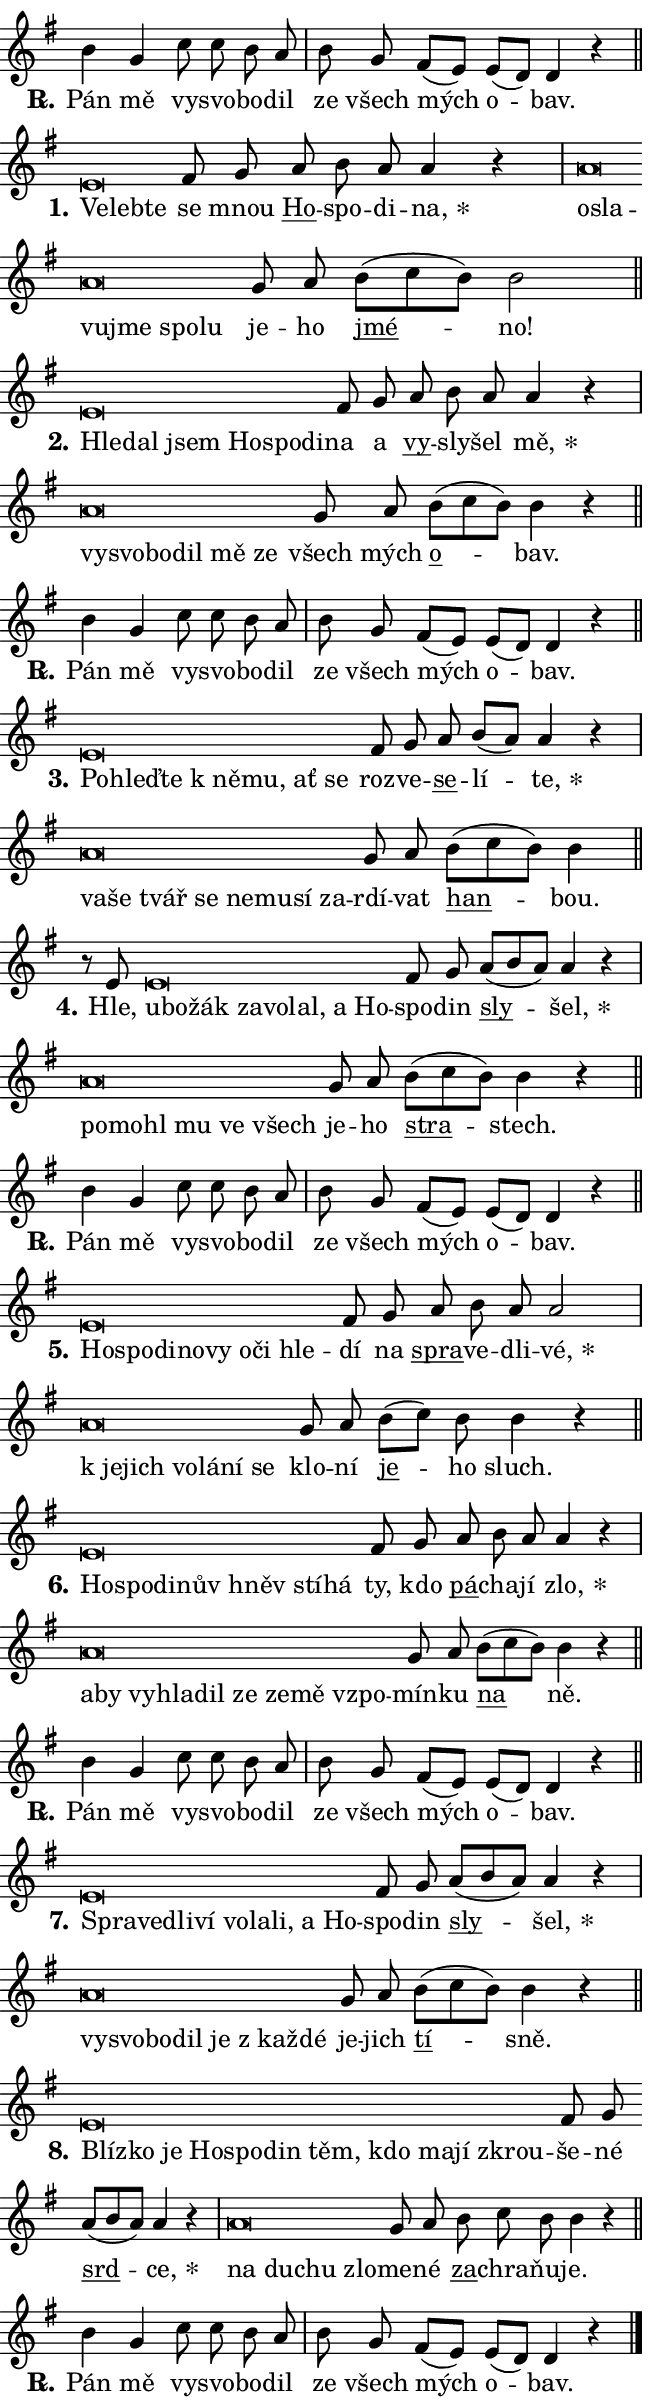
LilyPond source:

\version "2.24.0"
\header { tagline = "" }
\paper {
  indent = 0\cm
  top-margin = 0\cm
  right-margin = 0.13\cm % to fit lyric hyphens
  bottom-margin = 0\cm
  left-margin = 0\cm
  paper-width = 11\cm
  page-breaking = #ly:one-page-breaking
  system-system-spacing.basic-distance = #11
  score-system-spacing.basic-distance = #11
  ragged-last = ##f
}


%% Author: Thomas Morley
%% https://lists.gnu.org/archive/html/lilypond-user/2020-05/msg00002.html
#(define (line-position grob)
"Returns position of @var[grob} in current system:
   @code{'start}, if at first time-step
   @code{'end}, if at last time-step
   @code{'middle} otherwise
"
  (let* ((col (ly:item-get-column grob))
         (ln (ly:grob-object col 'left-neighbor))
         (rn (ly:grob-object col 'right-neighbor))
         (col-to-check-left (if (ly:grob? ln) ln col))
         (col-to-check-right (if (ly:grob? rn) rn col))
         (break-dir-left
           (and
             (ly:grob-property col-to-check-left 'non-musical #f)
             (ly:item-break-dir col-to-check-left)))
         (break-dir-right
           (and
             (ly:grob-property col-to-check-right 'non-musical #f)
             (ly:item-break-dir col-to-check-right))))
        (cond ((eqv? 1 break-dir-left) 'start)
              ((eqv? -1 break-dir-right) 'end)
              (else 'middle))))

#(define (tranparent-at-line-position vctor)
  (lambda (grob)
  "Relying on @code{line-position} select the relevant enry from @var{vctor}.
Used to determine transparency,"
    (case (line-position grob)
      ((end) (not (vector-ref vctor 0)))
      ((middle) (not (vector-ref vctor 1)))
      ((start) (not (vector-ref vctor 2))))))

noteHeadBreakVisibility =
#(define-music-function (break-visibility)(vector?)
"Makes @code{NoteHead}s transparent relying on @var{break-visibility}"
#{
  \override NoteHead.transparent =
    #(tranparent-at-line-position break-visibility)
#})

#(define delete-ledgers-for-transparent-note-heads
  (lambda (grob)
    "Reads whether a @code{NoteHead} is transparent.
If so this @code{NoteHead} is removed from @code{'note-heads} from
@var{grob}, which is supposed to be @code{LedgerLineSpanner}.
As a result ledgers are not printed for this @code{NoteHead}"
    (let* ((nhds-array (ly:grob-object grob 'note-heads))
           (nhds-list
             (if (ly:grob-array? nhds-array)
                 (ly:grob-array->list nhds-array)
                 '()))
           ;; Relies on the transparent-property being done before
           ;; Staff.LedgerLineSpanner.after-line-breaking is executed.
           ;; This is fragile ...
           (to-keep
             (remove
               (lambda (nhd)
                 (ly:grob-property nhd 'transparent #f))
               nhds-list)))
      ;; TODO find a better method to iterate over grob-arrays, similiar
      ;; to filter/remove etc for lists
      ;; For now rebuilt from scratch
      (set! (ly:grob-object grob 'note-heads)  '())
      (for-each
        (lambda (nhd)
          (ly:pointer-group-interface::add-grob grob 'note-heads nhd))
        to-keep))))

squashNotes = {
  \override NoteHead.X-extent = #'(-0.2 . 0.2)
  \override NoteHead.Y-extent = #'(-0.75 . 0)
  \override NoteHead.stencil =
    #(lambda (grob)
       (let ((pos (ly:grob-property grob 'staff-position)))
         (begin
           (if (< pos -7) (display "ERROR: Lower brevis then expected\n") (display ""))
           (if (<= pos -6) ly:text-interface::print ly:note-head::print))))
}
unSquashNotes = {
  \revert NoteHead.X-extent
  \revert NoteHead.Y-extent
  \revert NoteHead.stencil
}

hideNotes = \noteHeadBreakVisibility #begin-of-line-visible
unHideNotes = \noteHeadBreakVisibility #all-visible

% work-around for resetting accidentals
% https://lilypond.org/doc/v2.23/Documentation/notation/displaying-rhythms#unmetered-music
cadenzaMeasure = {
  \cadenzaOff
  \partial 1024 s1024
  \cadenzaOn
}

#(define-markup-command (accent layout props text) (markup?)
  "Underline accented syllable"
  (interpret-markup layout props
    #{\markup \override #'(offset . 4.3) \underline { #text }#}))

responsum = \markup \concat {
  "R" \hspace #-1.05 \path #0.1 #'((moveto 0 0.07) (lineto 0.9 0.8)) \hspace #0.05 "."
}

spaceSize = #0.6828661417322834 % exact space size for TeX Gyre Schola

\layout {
  \context {
    \Staff
    \remove "Time_signature_engraver"
    \override LedgerLineSpanner.after-line-breaking = #delete-ledgers-for-transparent-note-heads
  }
  \context {
    \Lyrics {
      \override LyricSpace.minimum-distance = \spaceSize
      \override LyricText.font-name = #"TeX Gyre Schola"
      \override LyricText.font-size = 1
      \override StanzaNumber.font-name = #"TeX Gyre Schola Bold"
      \override StanzaNumber.font-size = 1
    }
  }
  \context {
    \Score 
    \override NoteHead.text =
      #(lambda (grob) 
        (let ((pos (ly:grob-property grob 'staff-position)))
          #{\markup {
            \combine
              \halign #-0.55 \raise #(if (= pos -6) 0 0.5) \override #'(thickness . 2) \draw-line #'(3.2 . 0)
              \musicglyph "noteheads.sM1"
          }#}))
  }
}

% magnetic-lyrics.ily
%
%   written by
%     Jean Abou Samra <jean@abou-samra.fr>
%     Werner Lemberg <wl@gnu.org>
%
%   adapted by
%     Jiri Hon <jiri.hon@gmail.com>
%
% Version 2022-Apr-15

% https://www.mail-archive.com/lilypond-user@gnu.org/msg149350.html

#(define (Left_hyphen_pointer_engraver context)
   "Collect syllable-hyphen-syllable occurrences in lyrics and store
them in properties.  This engraver only looks to the left.  For
example, if the lyrics input is @code{foo -- bar}, it does the
following.

@itemize @bullet
@item
Set the @code{text} property of the @code{LyricHyphen} grob between
@q{foo} and @q{bar} to @code{foo}.

@item
Set the @code{left-hyphen} property of the @code{LyricText} grob with
text @q{foo} to the @code{LyricHyphen} grob between @q{foo} and
@q{bar}.
@end itemize

Use this auxiliary engraver in combination with the
@code{lyric-@/text::@/apply-@/magnetic-@/offset!} hook."
   (let ((hyphen #f)
         (text #f))
     (make-engraver
      (acknowledgers
       ((lyric-syllable-interface engraver grob source-engraver)
        (set! text grob)))
      (end-acknowledgers
       ((lyric-hyphen-interface engraver grob source-engraver)
        ;(when (not (grob::has-interface grob 'lyric-space-interface))
          (set! hyphen grob)));)
      ((stop-translation-timestep engraver)
       (when (and text hyphen)
         (ly:grob-set-object! text 'left-hyphen hyphen))
       (set! text #f)
       (set! hyphen #f)))))

#(define (lyric-text::apply-magnetic-offset! grob)
   "If the space between two syllables is less than the value in
property @code{LyricText@/.details@/.squash-threshold}, move the right
syllable to the left so that it gets concatenated with the left
syllable.

Use this function as a hook for
@code{LyricText@/.after-@/line-@/breaking} if the
@code{Left_@/hyphen_@/pointer_@/engraver} is active."
   (let ((hyphen (ly:grob-object grob 'left-hyphen #f)))
     (when hyphen
       (let ((left-text (ly:spanner-bound hyphen LEFT)))
         (when (grob::has-interface left-text 'lyric-syllable-interface)
           (let* ((common (ly:grob-common-refpoint grob left-text X))
                  (this-x-ext (ly:grob-extent grob common X))
                  (left-x-ext
                   (begin
                     ;; Trigger magnetism for left-text.
                     (ly:grob-property left-text 'after-line-breaking)
                     (ly:grob-extent left-text common X)))
                  ;; `delta` is the gap width between two syllables.
                  (delta (- (interval-start this-x-ext)
                            (interval-end left-x-ext)))
                  (details (ly:grob-property grob 'details))
                  (threshold (assoc-get 'squash-threshold details 0.2)))
             (when (< delta threshold)
               (let* (;; We have to manipulate the input text so that
                      ;; ligatures crossing syllable boundaries are not
                      ;; disabled.  For languages based on the Latin
                      ;; script this is essentially a beautification.
                      ;; However, for non-Western scripts it can be a
                      ;; necessity.
                      (lt (ly:grob-property left-text 'text))
                      (rt (ly:grob-property grob 'text))
                      (is-space (grob::has-interface hyphen 'lyric-space-interface))
                      (space (if is-space " " ""))
                      (extra-delta (if is-space spaceSize 0))
                      ;; Append new syllable.
                      (ltrt-space (if (and (string? lt) (string? rt))
                                (string-append lt space rt)
                                (make-concat-markup (list lt space rt))))
                      ;; Right-align `ltrt` to the right side.
                      (ltrt-space-markup (grob-interpret-markup
                               grob
                               (make-translate-markup
                                (cons (interval-length this-x-ext) 0)
                                (make-right-align-markup ltrt-space)))))
                 (begin
                   ;; Don't print `left-text`.
                   (ly:grob-set-property! left-text 'stencil #f)
                   ;; Set text and stencil (which holds all collected
                   ;; syllables so far) and shift it to the left.
                   (ly:grob-set-property! grob 'text ltrt-space)
                   (ly:grob-set-property! grob 'stencil ltrt-space-markup)
                   (ly:grob-translate-axis! grob (- (- delta extra-delta)) X))))))))))


#(define (lyric-hyphen::displace-bounds-first grob)
   ;; Make very sure this callback isn't triggered too early.
   (let ((left (ly:spanner-bound grob LEFT))
         (right (ly:spanner-bound grob RIGHT)))
     (ly:grob-property left 'after-line-breaking)
     (ly:grob-property right 'after-line-breaking)
     (ly:lyric-hyphen::print grob)))

squashThreshold = #0.4

\layout {
  \context {
    \Lyrics
    \consists #Left_hyphen_pointer_engraver
    \override LyricText.after-line-breaking =
      #lyric-text::apply-magnetic-offset!
    \override LyricHyphen.stencil = #lyric-hyphen::displace-bounds-first
    \override LyricText.details.squash-threshold = \squashThreshold
    \override LyricHyphen.minimum-distance = 0
    \override LyricHyphen.minimum-length = \squashThreshold
  }
}

squashText = \override LyricText.details.squash-threshold = 9999
unSquashText = \override LyricText.details.squash-threshold = \squashThreshold

leftText = \override LyricText.self-alignment-X = #LEFT
unLeftText = \revert LyricText.self-alignment-X

starOffset = #(lambda (grob) 
                (let ((x_offset (ly:self-alignment-interface::aligned-on-x-parent grob)))
                  (if (= x_offset 0) 0 (+ x_offset 1.2))))

star = #(define-music-function (syllable)(string?)
"Append star separator at the end of a syllable"
#{
  \once \override LyricText.X-offset = #starOffset
  \lyricmode { \markup {
    #syllable
    \override #'((font-name . "TeX Gyre Schola Bold")) \hspace #0.2 \lower #0.65 \larger "*"
  } }
#})

starAccent = #(define-music-function (syllable)(string?)
"Append star separator at the end of a syllable and make accent"
#{
  \once \override LyricText.X-offset = #starOffset
  \lyricmode { \markup {
    \accent #syllable
    \override #'((font-name . "TeX Gyre Schola Bold")) \hspace #0.2 \lower #0.65 \larger "*"
  } }
#})

breath = #(define-music-function (syllable)(string?)
"Append breathing indicator at the end of a syllable"
#{
  \lyricmode { \markup { #syllable "+" } }
#})

optionalBreath = #(define-music-function (syllable)(string?)
"Append optional breathing indicator at the end of a syllable"
#{
  \lyricmode { \markup { #syllable "(+)" } }
#})


\score {
    <<
        \new Voice = "melody" { \cadenzaOn \key g \major \relative { b'4 g c8 c b a \cadenzaMeasure \bar "|" b g \bar "" fis[( e)] \bar "" e[( d)] d4 r \cadenzaMeasure \bar "||" \break } }
        \new Lyrics \lyricsto "melody" { \lyricmode { \set stanza = \responsum
Pán mě vy -- svo -- bo -- dil ze všech mých o -- bav. } }
    >>
    \layout {}
}

\score {
    <<
        \new Voice = "melody" { \cadenzaOn \key g \major \relative { \squashNotes e'\breve*1/16 \hideNotes \breve*1/16 \breve*1/16 \bar "" \unHideNotes \unSquashNotes fis8 g \bar "" a b a a4 r \cadenzaMeasure \bar "|" \squashNotes a\breve*1/16 \hideNotes \breve*1/16 \bar "" \breve*1/16 \bar "" \breve*1/16 \bar "" \breve*1/16 \breve*1/16 \bar "" \unHideNotes \unSquashNotes g8 a \bar "" b[( c b)] b2 \cadenzaMeasure \bar "||" \break } }
        \new Lyrics \lyricsto "melody" { \lyricmode { \set stanza = "1."
\leftText Ve -- \squashText leb -- te \unLeftText \unSquashText se mnou \markup \accent Ho -- spo -- di -- \star na, \leftText o -- \squashText sla -- vu -- jme spo -- lu \unLeftText \unSquashText je -- ho \markup \accent jmé -- no! } }
    >>
    \layout {}
}

\score {
    <<
        \new Voice = "melody" { \cadenzaOn \key g \major \relative { \squashNotes e'\breve*1/16 \hideNotes \breve*1/16 \bar "" \breve*1/16 \bar "" \breve*1/16 \bar "" \breve*1/16 \breve*1/16 \bar "" \unHideNotes \unSquashNotes fis8 g \bar "" a b a a4 r \cadenzaMeasure \bar "|" \squashNotes a\breve*1/16 \hideNotes \breve*1/16 \bar "" \breve*1/16 \bar "" \breve*1/16 \bar "" \breve*1/16 \breve*1/16 \bar "" \unHideNotes \unSquashNotes g8 a \bar "" b[( c b)] b4 r \cadenzaMeasure \bar "||" \break } }
        \new Lyrics \lyricsto "melody" { \lyricmode { \set stanza = "2."
\leftText Hle -- \squashText dal jsem Ho -- spo -- di -- \unLeftText \unSquashText na a \markup \accent vy -- sly -- šel \star mě, \leftText vy -- \squashText svo -- bo -- dil mě ze \unLeftText \unSquashText všech mých \markup \accent o -- bav. } }
    >>
    \layout {}
}

\score {
    <<
        \new Voice = "melody" { \cadenzaOn \key g \major \relative { b'4 g c8 c b a \cadenzaMeasure \bar "|" b g \bar "" fis[( e)] \bar "" e[( d)] d4 r \cadenzaMeasure \bar "||" \break } }
        \new Lyrics \lyricsto "melody" { \lyricmode { \set stanza = \responsum
Pán mě vy -- svo -- bo -- dil ze všech mých o -- bav. } }
    >>
    \layout {}
}

\score {
    <<
        \new Voice = "melody" { \cadenzaOn \key g \major \relative { \squashNotes e'\breve*1/16 \hideNotes \breve*1/16 \bar "" \breve*1/16 \bar "" \breve*1/16 \bar "" \breve*1/16 \bar "" \breve*1/16 \breve*1/16 \bar "" \unHideNotes \unSquashNotes fis8 g \bar "" a b[( a)] a4 r \cadenzaMeasure \bar "|" \squashNotes a\breve*1/16 \hideNotes \breve*1/16 \bar "" \breve*1/16 \bar "" \breve*1/16 \bar "" \breve*1/16 \bar "" \breve*1/16 \bar "" \breve*1/16 \breve*1/16 \bar "" \unHideNotes \unSquashNotes g8 a \bar "" b[( c b)] b4 \cadenzaMeasure \bar "||" \break } }
        \new Lyrics \lyricsto "melody" { \lyricmode { \set stanza = "3."
\leftText Po -- \squashText hleď -- te "k ně" -- mu, ať se \unLeftText \unSquashText roz -- ve -- \markup \accent se -- lí -- \star te, \leftText va -- \squashText še tvář se ne -- mu -- sí za -- \unLeftText \unSquashText rdí -- vat \markup \accent han -- bou. } }
    >>
    \layout {}
}

\score {
    <<
        \new Voice = "melody" { \cadenzaOn \key g \major \relative { r8 e' \squashNotes e\breve*1/16 \hideNotes \breve*1/16 \bar "" \breve*1/16 \bar "" \breve*1/16 \bar "" \breve*1/16 \bar "" \breve*1/16 \bar "" \breve*1/16 \breve*1/16 \bar "" \unHideNotes \unSquashNotes fis8 g \bar "" a[( b a)] a4 r \cadenzaMeasure \bar "|" \squashNotes a\breve*1/16 \hideNotes \breve*1/16 \bar "" \breve*1/16 \bar "" \breve*1/16 \bar "" \breve*1/16 \breve*1/16 \bar "" \unHideNotes \unSquashNotes g8 a \bar "" b[( c b)] b4 r \cadenzaMeasure \bar "||" \break } }
        \new Lyrics \lyricsto "melody" { \lyricmode { \set stanza = "4."
Hle, \leftText u -- \squashText bo -- žák za -- vo -- lal, a Ho -- \unLeftText \unSquashText spo -- din \markup \accent sly -- \star šel, \leftText po -- \squashText mo -- hl mu ve všech \unLeftText \unSquashText je -- ho \markup \accent stra -- stech. } }
    >>
    \layout {}
}

\score {
    <<
        \new Voice = "melody" { \cadenzaOn \key g \major \relative { b'4 g c8 c b a \cadenzaMeasure \bar "|" b g \bar "" fis[( e)] \bar "" e[( d)] d4 r \cadenzaMeasure \bar "||" \break } }
        \new Lyrics \lyricsto "melody" { \lyricmode { \set stanza = \responsum
Pán mě vy -- svo -- bo -- dil ze všech mých o -- bav. } }
    >>
    \layout {}
}

\score {
    <<
        \new Voice = "melody" { \cadenzaOn \key g \major \relative { \squashNotes e'\breve*1/16 \hideNotes \breve*1/16 \bar "" \breve*1/16 \bar "" \breve*1/16 \bar "" \breve*1/16 \bar "" \breve*1/16 \bar "" \breve*1/16 \breve*1/16 \bar "" \unHideNotes \unSquashNotes fis8 g \bar "" a b a a2 \cadenzaMeasure \bar "|" \squashNotes a\breve*1/16 \hideNotes \breve*1/16 \bar "" \breve*1/16 \bar "" \breve*1/16 \bar "" \breve*1/16 \breve*1/16 \bar "" \unHideNotes \unSquashNotes g8 a \bar "" b[( c)] b b4 r \cadenzaMeasure \bar "||" \break } }
        \new Lyrics \lyricsto "melody" { \lyricmode { \set stanza = "5."
\leftText Ho -- \squashText spo -- di -- no -- vy o -- či hle -- \unLeftText \unSquashText dí na \markup \accent spra -- ve -- dli -- \star vé, \leftText "k je" -- \squashText jich vo -- lá -- ní se \unLeftText \unSquashText klo -- ní \markup \accent je -- ho sluch. } }
    >>
    \layout {}
}

\score {
    <<
        \new Voice = "melody" { \cadenzaOn \key g \major \relative { \squashNotes e'\breve*1/16 \hideNotes \breve*1/16 \bar "" \breve*1/16 \bar "" \breve*1/16 \bar "" \breve*1/16 \bar "" \breve*1/16 \breve*1/16 \bar "" \unHideNotes \unSquashNotes fis8 g \bar "" a b a a4 r \cadenzaMeasure \bar "|" \squashNotes a\breve*1/16 \hideNotes \breve*1/16 \bar "" \breve*1/16 \bar "" \breve*1/16 \bar "" \breve*1/16 \bar "" \breve*1/16 \bar "" \breve*1/16 \bar "" \breve*1/16 \breve*1/16 \bar "" \unHideNotes \unSquashNotes g8 a \bar "" b[( c b)] b4 r \cadenzaMeasure \bar "||" \break } }
        \new Lyrics \lyricsto "melody" { \lyricmode { \set stanza = "6."
\leftText Ho -- \squashText spo -- di -- nův hněv stí -- há \unLeftText \unSquashText ty, kdo \markup \accent pá -- cha -- jí \star zlo, \leftText a -- \squashText by vy -- hla -- dil ze ze -- mě vzpo -- \unLeftText \unSquashText mín -- ku \markup \accent na ně. } }
    >>
    \layout {}
}

\score {
    <<
        \new Voice = "melody" { \cadenzaOn \key g \major \relative { b'4 g c8 c b a \cadenzaMeasure \bar "|" b g \bar "" fis[( e)] \bar "" e[( d)] d4 r \cadenzaMeasure \bar "||" \break } }
        \new Lyrics \lyricsto "melody" { \lyricmode { \set stanza = \responsum
Pán mě vy -- svo -- bo -- dil ze všech mých o -- bav. } }
    >>
    \layout {}
}

\score {
    <<
        \new Voice = "melody" { \cadenzaOn \key g \major \relative { \squashNotes e'\breve*1/16 \hideNotes \breve*1/16 \bar "" \breve*1/16 \bar "" \breve*1/16 \bar "" \breve*1/16 \bar "" \breve*1/16 \bar "" \breve*1/16 \bar "" \breve*1/16 \breve*1/16 \bar "" \unHideNotes \unSquashNotes fis8 g \bar "" a[( b a)] a4 r \cadenzaMeasure \bar "|" \squashNotes a\breve*1/16 \hideNotes \breve*1/16 \bar "" \breve*1/16 \bar "" \breve*1/16 \bar "" \breve*1/16 \bar "" \breve*1/16 \breve*1/16 \bar "" \unHideNotes \unSquashNotes g8 a \bar "" b[( c b)] b4 r \cadenzaMeasure \bar "||" \break } }
        \new Lyrics \lyricsto "melody" { \lyricmode { \set stanza = "7."
\leftText Spra -- \squashText ve -- dli -- ví vo -- la -- li, a Ho -- \unLeftText \unSquashText spo -- din \markup \accent sly -- \star šel, \leftText vy -- \squashText svo -- bo -- dil je "z kaž" -- dé \unLeftText \unSquashText je -- jich \markup \accent tí -- sně. } }
    >>
    \layout {}
}

\score {
    <<
        \new Voice = "melody" { \cadenzaOn \key g \major \relative { \squashNotes e'\breve*1/16 \hideNotes \breve*1/16 \bar "" \breve*1/16 \bar "" \breve*1/16 \bar "" \breve*1/16 \bar "" \breve*1/16 \bar "" \breve*1/16 \bar "" \breve*1/16 \bar "" \breve*1/16 \bar "" \breve*1/16 \breve*1/16 \bar "" \unHideNotes \unSquashNotes fis8 g \bar "" a[( b a)] a4 r \cadenzaMeasure \bar "|" \squashNotes a\breve*1/16 \hideNotes \breve*1/16 \bar "" \breve*1/16 \breve*1/16 \bar "" \unHideNotes \unSquashNotes g8 a \bar "" b c b b4 r \cadenzaMeasure \bar "||" \break } }
        \new Lyrics \lyricsto "melody" { \lyricmode { \set stanza = "8."
\leftText Blíz -- \squashText ko je Ho -- spo -- din těm, kdo ma -- jí zkrou -- \unLeftText \unSquashText še -- né \markup \accent srd -- \star ce, \leftText na \squashText du -- chu zlo -- \unLeftText \unSquashText me -- né \markup \accent za -- chra -- ňu -- je. } }
    >>
    \layout {}
}

\score {
    <<
        \new Voice = "melody" { \cadenzaOn \key g \major \relative { b'4 g c8 c b a \cadenzaMeasure \bar "|" b g \bar "" fis[( e)] \bar "" e[( d)] d4 r \cadenzaMeasure \bar "||" \break } \bar "|." }
        \new Lyrics \lyricsto "melody" { \lyricmode { \set stanza = \responsum
Pán mě vy -- svo -- bo -- dil ze všech mých o -- bav. } }
    >>
    \layout {}
}
